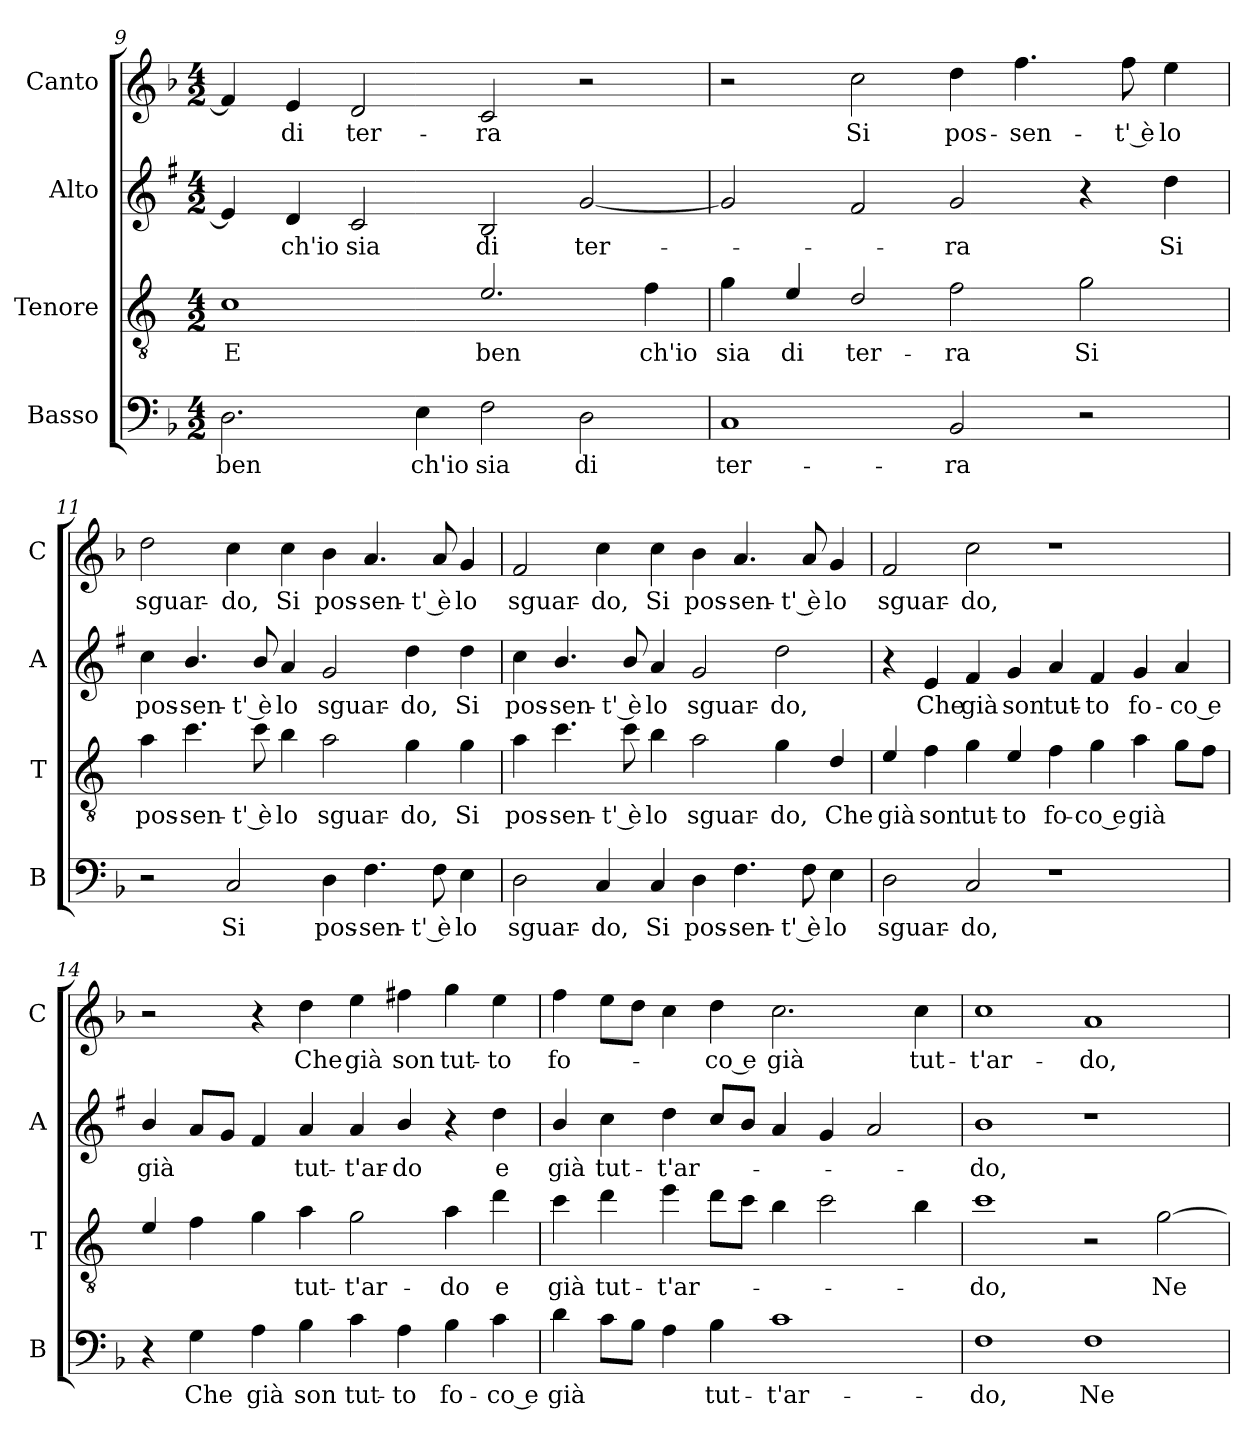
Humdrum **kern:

**kern	**text	**kern	**text	**kern	**text	**kern	**text
*part4	*part4	*part3	*part3	*part2	*part2	*part1	*part1
*staff4	*staff4	*staff3	*staff3	*staff2	*staff2	*staff1	*staff1
*I"Basso	*	*I"Tenore	*	*I"Alto	*	*I"Canto	*
*I'B	*	*I'T	*	*I'A	*	*I'C	*
*clefF4	*	*clefGv2	*	*clefG2	*	*clefG2	*
*	*	*ITrd4c7	*	*ITrd1c2	*	*	*
*k[b-]	*	*k[b-]	*	*k[b-]	*	*k[b-]	*
*F:	*	*F:	*	*F:	*	*F:	*
*M4/2	*	*M4/2	*	*M4/2	*	*M4/2	*
=9	=9	=9	=9	=9	=9	=9	=9
!	!LO:LY:b	!	!LO:LY:b	!	!	!	!
2.D\	ben	1F	E	4d/]	.	4f/]	.
!	!	!	!	!	!LO:LY:b	!	!LO:LY:b
.	.	.	.	4c/	ch'io	4e/	di
!	!	!	!	!	!LO:LY:b	!	!LO:LY:b
.	.	.	.	2B-/	sia	2d/	ter-
!	!LO:LY:b	!	!	!	!	!	!
4E\	ch'io	.	.	.	.	.	.
!	!LO:LY:b	!	!LO:LY:b	!	!LO:LY:b	!	!LO:LY:b
2F\	sia	2.A/	ben	2A/	di	2c/	-ra
!	!LO:LY:b	!	!	!	!LO:LY:b	!	!
2D\	di	.	.	[2f/	ter-	2r	.
!	!	!	!LO:LY:b	!	!	!	!
.	.	4B-\	ch'io	.	.	.	.
!!LO:LB:g=z
=10	=10	=10	=10	=10	=10	=10	=10
!	!LO:LY:b	!	!LO:LY:b	!	!	!	!
1C	ter-	4c\	sia	2f/]	.	2r	.
!	!	!	!LO:LY:b	!	!	!	!
.	.	4A/	di	.	.	.	.
!	!	!	!LO:LY:b	!	!	!	!LO:LY:b
.	.	2G/	ter-	2e/	.	2cc\	Si
!	!LO:LY:b	!	!LO:LY:b	!	!LO:LY:b	!	!LO:LY:b
2BB-/	-ra	2B-\	-ra	2f/	-ra	4dd\	pos-
!	!	!	!	!	!	!	!LO:LY:b
.	.	.	.	.	.	4.ff\	-sen-
!	!	!	!LO:LY:b	!	!	!	!
2r	.	2c\	Si	4r	.	.	.
!	!	!	!	!	!	!	!LO:LY:b
.	.	.	.	.	.	8ff\	-t' è
!	!	!	!	!	!LO:LY:b	!	!LO:LY:b
.	.	.	.	4cc\	Si	4ee\	lo
=11	=11	=11	=11	=11	=11	=11	=11
!	!	!	!LO:LY:b	!	!LO:LY:b	!	!LO:LY:b
2r	.	4d\	pos-	4b-\	pos-	2dd\	sguar-
!	!	!	!LO:LY:b	!	!LO:LY:b	!	!
.	.	4.f\	-sen-	4.a/	-sen-	.	.
!	!LO:LY:b	!	!	!	!	!	!LO:LY:b
2C/	Si	.	.	.	.	4cc\	-do,
!	!	!	!LO:LY:b	!	!LO:LY:b	!	!
.	.	8f\	-t' è	8a/	-t' è	.	.
!	!	!	!LO:LY:b	!	!LO:LY:b	!	!LO:LY:b
.	.	4e\	lo	4g/	lo	4cc\	Si
!	!LO:LY:b	!	!LO:LY:b	!	!LO:LY:b	!	!LO:LY:b
4D\	pos-	2d\	sguar-	2f/	sguar-	4b-\	pos-
!	!LO:LY:b	!	!	!	!	!	!LO:LY:b
4.F\	-sen-	.	.	.	.	4.a/	-sen-
!	!	!	!LO:LY:b	!	!LO:LY:b	!	!
.	.	4c\	-do,	4cc\	-do,	.	.
!	!LO:LY:b	!	!	!	!	!	!LO:LY:b
8F\	-t' è	.	.	.	.	8a/	-t' è
!	!LO:LY:b	!	!LO:LY:b	!	!LO:LY:b	!	!LO:LY:b
4E\	lo	4c\	Si	4cc\	Si	4g/	lo
=12	=12	=12	=12	=12	=12	=12	=12
!	!LO:LY:b	!	!LO:LY:b	!	!LO:LY:b	!	!LO:LY:b
2D\	sguar-	4d\	pos-	4b-\	pos-	2f/	sguar-
!	!	!	!LO:LY:b	!	!LO:LY:b	!	!
.	.	4.f\	-sen-	4.a/	-sen-	.	.
!	!LO:LY:b	!	!	!	!	!	!LO:LY:b
4C/	-do,	.	.	.	.	4cc\	-do,
!	!	!	!LO:LY:b	!	!LO:LY:b	!	!
.	.	8f\	-t' è	8a/	-t' è	.	.
!	!LO:LY:b	!	!LO:LY:b	!	!LO:LY:b	!	!LO:LY:b
4C/	Si	4e\	lo	4g/	lo	4cc\	Si
!	!LO:LY:b	!	!LO:LY:b	!	!LO:LY:b	!	!LO:LY:b
4D\	pos-	2d\	sguar-	2f/	sguar-	4b-\	pos-
!	!LO:LY:b	!	!	!	!	!	!LO:LY:b
4.F\	-sen-	.	.	.	.	4.a/	-sen-
!	!	!	!LO:LY:b	!	!LO:LY:b	!	!
.	.	4c\	-do,	2cc\	-do,	.	.
!	!LO:LY:b	!	!	!	!	!	!LO:LY:b
8F\	-t' è	.	.	.	.	8a/	-t' è
!	!LO:LY:b	!	!LO:LY:b	!	!	!	!LO:LY:b
4E\	lo	4G/	Che	.	.	4g/	lo
!!LO:LB:g=z
=13	=13	=13	=13	=13	=13	=13	=13
!	!LO:LY:b	!	!LO:LY:b	!	!	!	!LO:LY:b
2D\	sguar-	4A/	già	4r	.	2f/	sguar-
!	!	!	!LO:LY:b	!	!LO:LY:b	!	!
.	.	4B-\	son	4d/	Che	.	.
!	!LO:LY:b	!	!LO:LY:b	!	!LO:LY:b	!	!LO:LY:b
2C/	-do,	4c\	tut-	4e/	già	2cc\	-do,
!	!	!	!LO:LY:b	!	!LO:LY:b	!	!
.	.	4A/	-to	4f/	son	.	.
!	!	!	!LO:LY:b	!	!LO:LY:b	!	!
1r	.	4B-\	fo-	4g/	tut-	1r	.
!	!	!	!LO:LY:b	!	!LO:LY:b	!	!
.	.	4c\	-co e	4e/	-to	.	.
!	!	!	!LO:LY:b	!	!LO:LY:b	!	!
.	.	4d\	già	4f/	fo-	.	.
!	!	!	!	!	!LO:LY:b	!	!
.	.	8c\L	.	4g/	-co e	.	.
.	.	8B-\J	.	.	.	.	.
=14	=14	=14	=14	=14	=14	=14	=14
!	!	!	!	!	!LO:LY:b	!	!
4r	.	4A/	.	4a/	già	2r	.
!	!LO:LY:b	!	!	!	!	!	!
4G\	Che	4B-\	.	8g/L	.	.	.
.	.	.	.	8f/J	.	.	.
!	!LO:LY:b	!	!	!	!	!	!
4A\	già	4c\	.	4e/	.	4r	.
!	!LO:LY:b	!	!LO:LY:b	!	!LO:LY:b	!	!LO:LY:b
4B-\	son	4d\	tut-	4g/	tut-	4dd\	Che
!	!LO:LY:b	!	!LO:LY:b	!	!LO:LY:b	!	!LO:LY:b
4c\	tut-	2c\	-t'ar-	4g/	-t'ar-	4ee\	già
!	!LO:LY:b	!	!	!	!LO:LY:b	!	!LO:LY:b
4A\	-to	.	.	4a/	-do	4ff#X\	son
!	!LO:LY:b	!	!LO:LY:b	!	!	!	!LO:LY:b
4B-\	fo-	4d\	-do	4r	.	4gg\	tut-
!	!LO:LY:b	!	!LO:LY:b	!	!LO:LY:b	!	!LO:LY:b
4c\	-co e	4g\	e	4cc\	e	4ee\	-to
=15	=15	=15	=15	=15	=15	=15	=15
!	!LO:LY:b	!	!LO:LY:b	!	!LO:LY:b	!	!LO:LY:b
4d\	già	4f\	già	4a/	già	4ff\	fo-
!	!	!	!LO:LY:b	!	!LO:LY:b	!	!
8c\L	.	4g\	tut-	4b-\	tut-	8ee\L	.
8B-\J	.	.	.	.	.	8dd\J	.
!	!	!	!LO:LY:b	!	!LO:LY:b	!	!
4A\	.	4a\	-t'ar-	4cc\	-t'ar-	4cc\	.
!	!LO:LY:b	!	!	!	!	!	!LO:LY:b
4B-\	tut-	8g\L	.	8b-/L	.	4dd\	-co e
.	.	8f\J	.	8a/J	.	.	.
!	!LO:LY:b	!	!	!	!	!	!LO:LY:b
1c	-t'ar-	4e\	.	4g/	.	2.cc\	già
.	.	2f\	.	4f/	.	.	.
.	.	.	.	2g/	.	.	.
!	!	!	!	!	!	!	!LO:LY:b
.	.	4e\	.	.	.	4cc\	tut-
=16	=16	=16	=16	=16	=16	=16	=16
!	!LO:LY:b	!	!LO:LY:b	!	!LO:LY:b	!	!LO:LY:b
1F	-do,	1f	-do,	1a	-do,	1cc	-t'ar-
!	!LO:LY:b	!	!	!	!	!	!LO:LY:b
1F	Ne	2r	.	1r	.	1a	-do,
!	!	!	!LO:LY:b	!	!	!	!
.	.	[2c\	Ne	.	.	.	.
=	=	=	=	=	=	=	=
*-	*-	*-	*-	*-	*-	*-	*-
